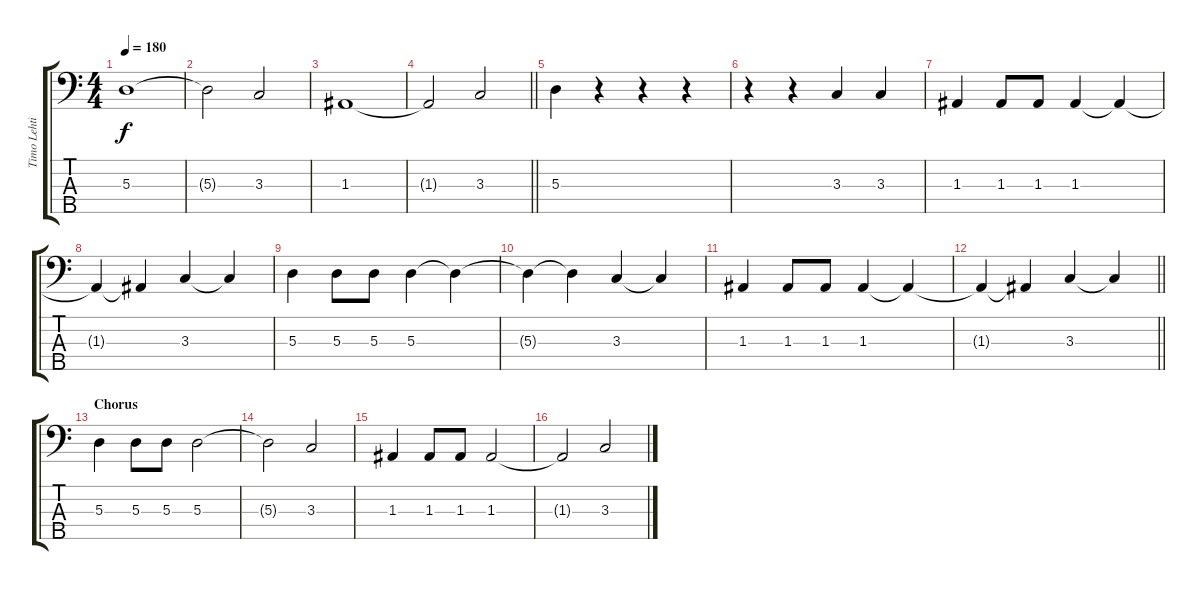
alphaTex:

\track ("Timo Lehtinen - Bass" "Timo Lehti") {instrument electricbassfinger}
\staff {score tabs}
\tuning (G2 D2 A1 E1 B0) {hide}
\ts (4 4)
\tempo 180
\clef f4
\ks c
5.3.1{dy f} |
5.3{t}.2 3.3.2 |
1.3.1 |
\barLineRight lightlight
1.3{t}.2 3.3.2 |
\section ("" "")
5.3.4 r.4 r.4 r.4 |
r.4 r.4 3.3.4 3.3.4 |
1.3.4 1.3.8 1.3.8 1.3.4 1.3{t}.4 |
1.3{t}.4 1.3{t}.4 3.3.4 3.3{t}.4 |
5.3.4 5.3.8 5.3.8 5.3.4 5.3{t}.4 |
5.3{t}.4 5.3{t}.4 3.3.4 3.3{t}.4 |
1.3.4 1.3.8 1.3.8 1.3.4 1.3{t}.4 |
\barLineRight lightlight
1.3{t}.4 1.3{t}.4 3.3.4 3.3{t}.4 |
\section ("" "Chorus")
5.3.4 5.3.8 5.3.8 5.3.2 |
5.3{t}.2 3.3.2 |
1.3.4 1.3.8 1.3.8 1.3.2 |
1.3{t}.2 3.3.2
